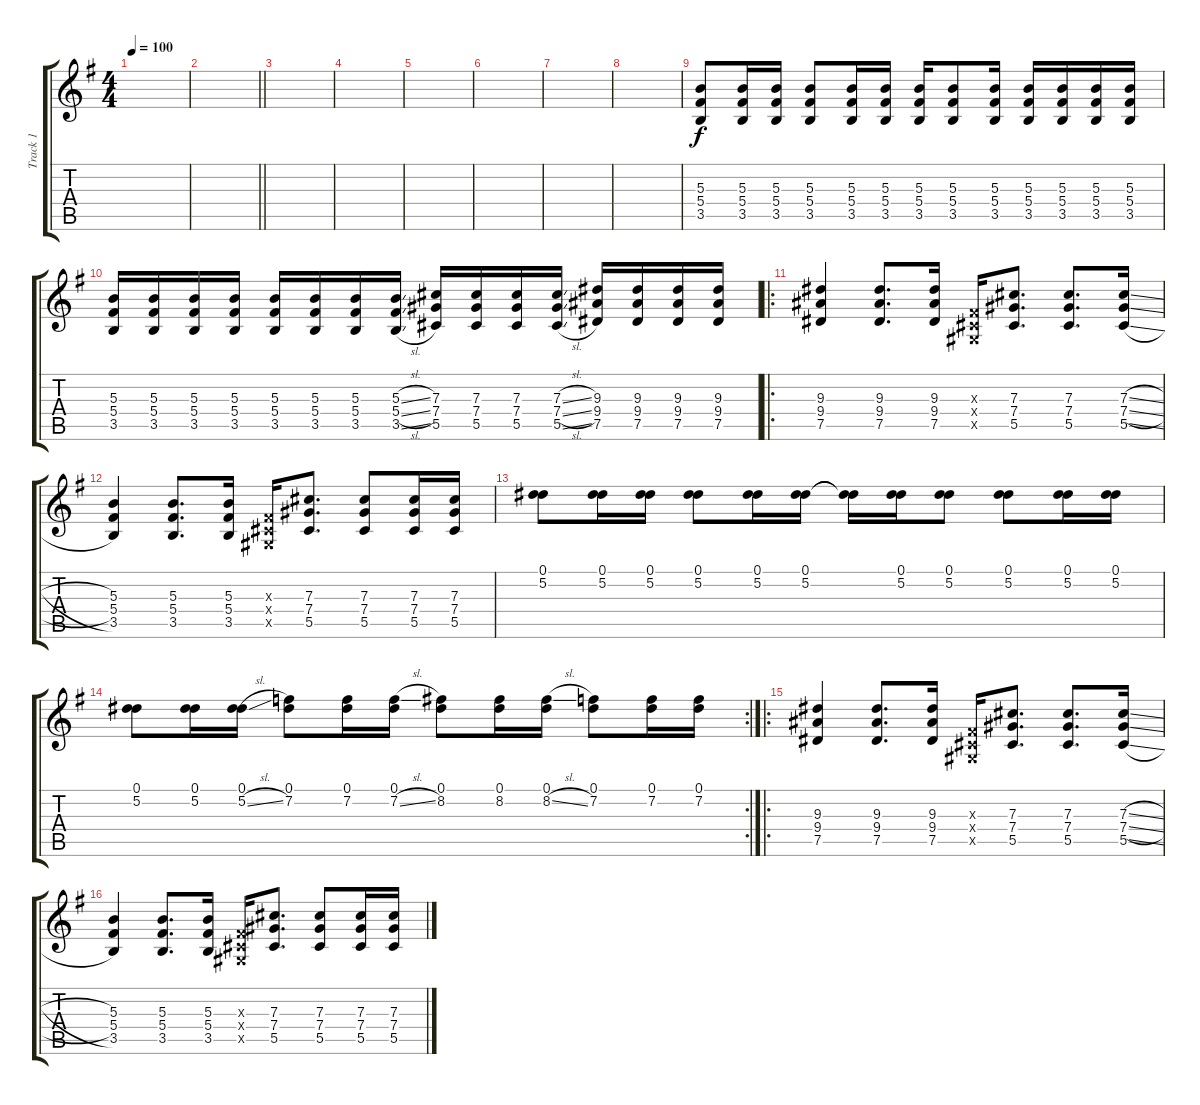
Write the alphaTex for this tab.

\track ("Track 1" "Track 1") {instrument electricguitarjazz}
\staff {score tabs}
\tuning (Eb4 Bb3 Gb3 Db3 Ab2 Eb2) {hide}
\ts (4 4)
\tempo 100
\clef g2
\ks g
|
\barLineRight lightlight
|
|
|
|
|
|
|
(5.3 5.4 3.5).8 (5.3 5.4 3.5).16 (5.3 5.4 3.5).16 (5.3 5.4 3.5).8 (5.3 5.4 3.5).16 (5.3 5.4 3.5).16 (5.3 5.4 3.5).16 (5.3 5.4 3.5).8 (5.3 5.4 3.5).16 (5.3 5.4 3.5).16 (5.3 5.4 3.5).16 (5.3 5.4 3.5).16 (5.3 5.4 3.5).16 |
(5.3 5.4 3.5).16 (5.3 5.4 3.5).16 (5.3 5.4 3.5).16 (5.3 5.4 3.5).16 (5.3 5.4 3.5).16 (5.3 5.4 3.5).16 (5.3 5.4 3.5).16 (5.3{sl} 5.4{sl} 3.5{sl}).16 (7.3 7.4 5.5).16 (7.3 7.4 5.5).16 (7.3 7.4 5.5).16 (7.3{sl} 7.4{sl} 5.5{sl}).16 (9.3 9.4 7.5).16 (9.3 9.4 7.5).16 (9.3 9.4 7.5).16 (9.3 9.4 7.5).16 |
\ro
(9.3 9.4 7.5).4{volume 16} (9.3 9.4 7.5).8{d} (9.3 9.4 7.5).16 (0.3{x} 0.4{x} 0.5{x}).16 (7.3 7.4 5.5).8{d} (7.3 7.4 5.5).8{d} (7.3{sl} 7.4{sl} 5.5{sl}).16 |
(5.3 5.4 3.5).4 (5.3 5.4 3.5).8{d} (5.3 5.4 3.5).16 (0.3{x} 0.4{x} 0.5{x}).16 (7.3 7.4 5.5).8{d} (7.3 7.4 5.5).8 (7.3 7.4 5.5).16 (7.3 7.4 5.5).16 |
(0.1 5.2).8 (0.1 5.2).16 (0.1 5.2).16 (0.1 5.2).8 (0.1 5.2).16 (0.1 5.2).16 (0.1{t} 5.2{t}).16 (0.1 5.2).16 (0.1 5.2).8 (0.1 5.2).8 (0.1 5.2).16 (0.1 5.2).16 |
\rc 2
(0.1 5.2).8 (0.1 5.2).16 (0.1 5.2{sl}).16 (0.1 7.2).8 (0.1 7.2).16 (0.1 7.2{sl}).16 (0.1 8.2).8 (0.1 8.2).16 (0.1 8.2{sl}).16 (0.1 7.2).8 (0.1 7.2).16 (0.1 7.2).16 |
\ro
(9.3 9.4 7.5).4{volume 16} (9.3 9.4 7.5).8{d} (9.3 9.4 7.5).16 (0.3{x} 0.4{x} 0.5{x}).16 (7.3 7.4 5.5).8{d} (7.3 7.4 5.5).8{d} (7.3{sl} 7.4{sl} 5.5{sl}).16 |
(5.3 5.4 3.5).4 (5.3 5.4 3.5).8{d} (5.3 5.4 3.5).16 (0.3{x} 0.4{x} 0.5{x}).16 (7.3 7.4 5.5).8{d} (7.3 7.4 5.5).8 (7.3 7.4 5.5).16 (7.3 7.4 5.5).16
